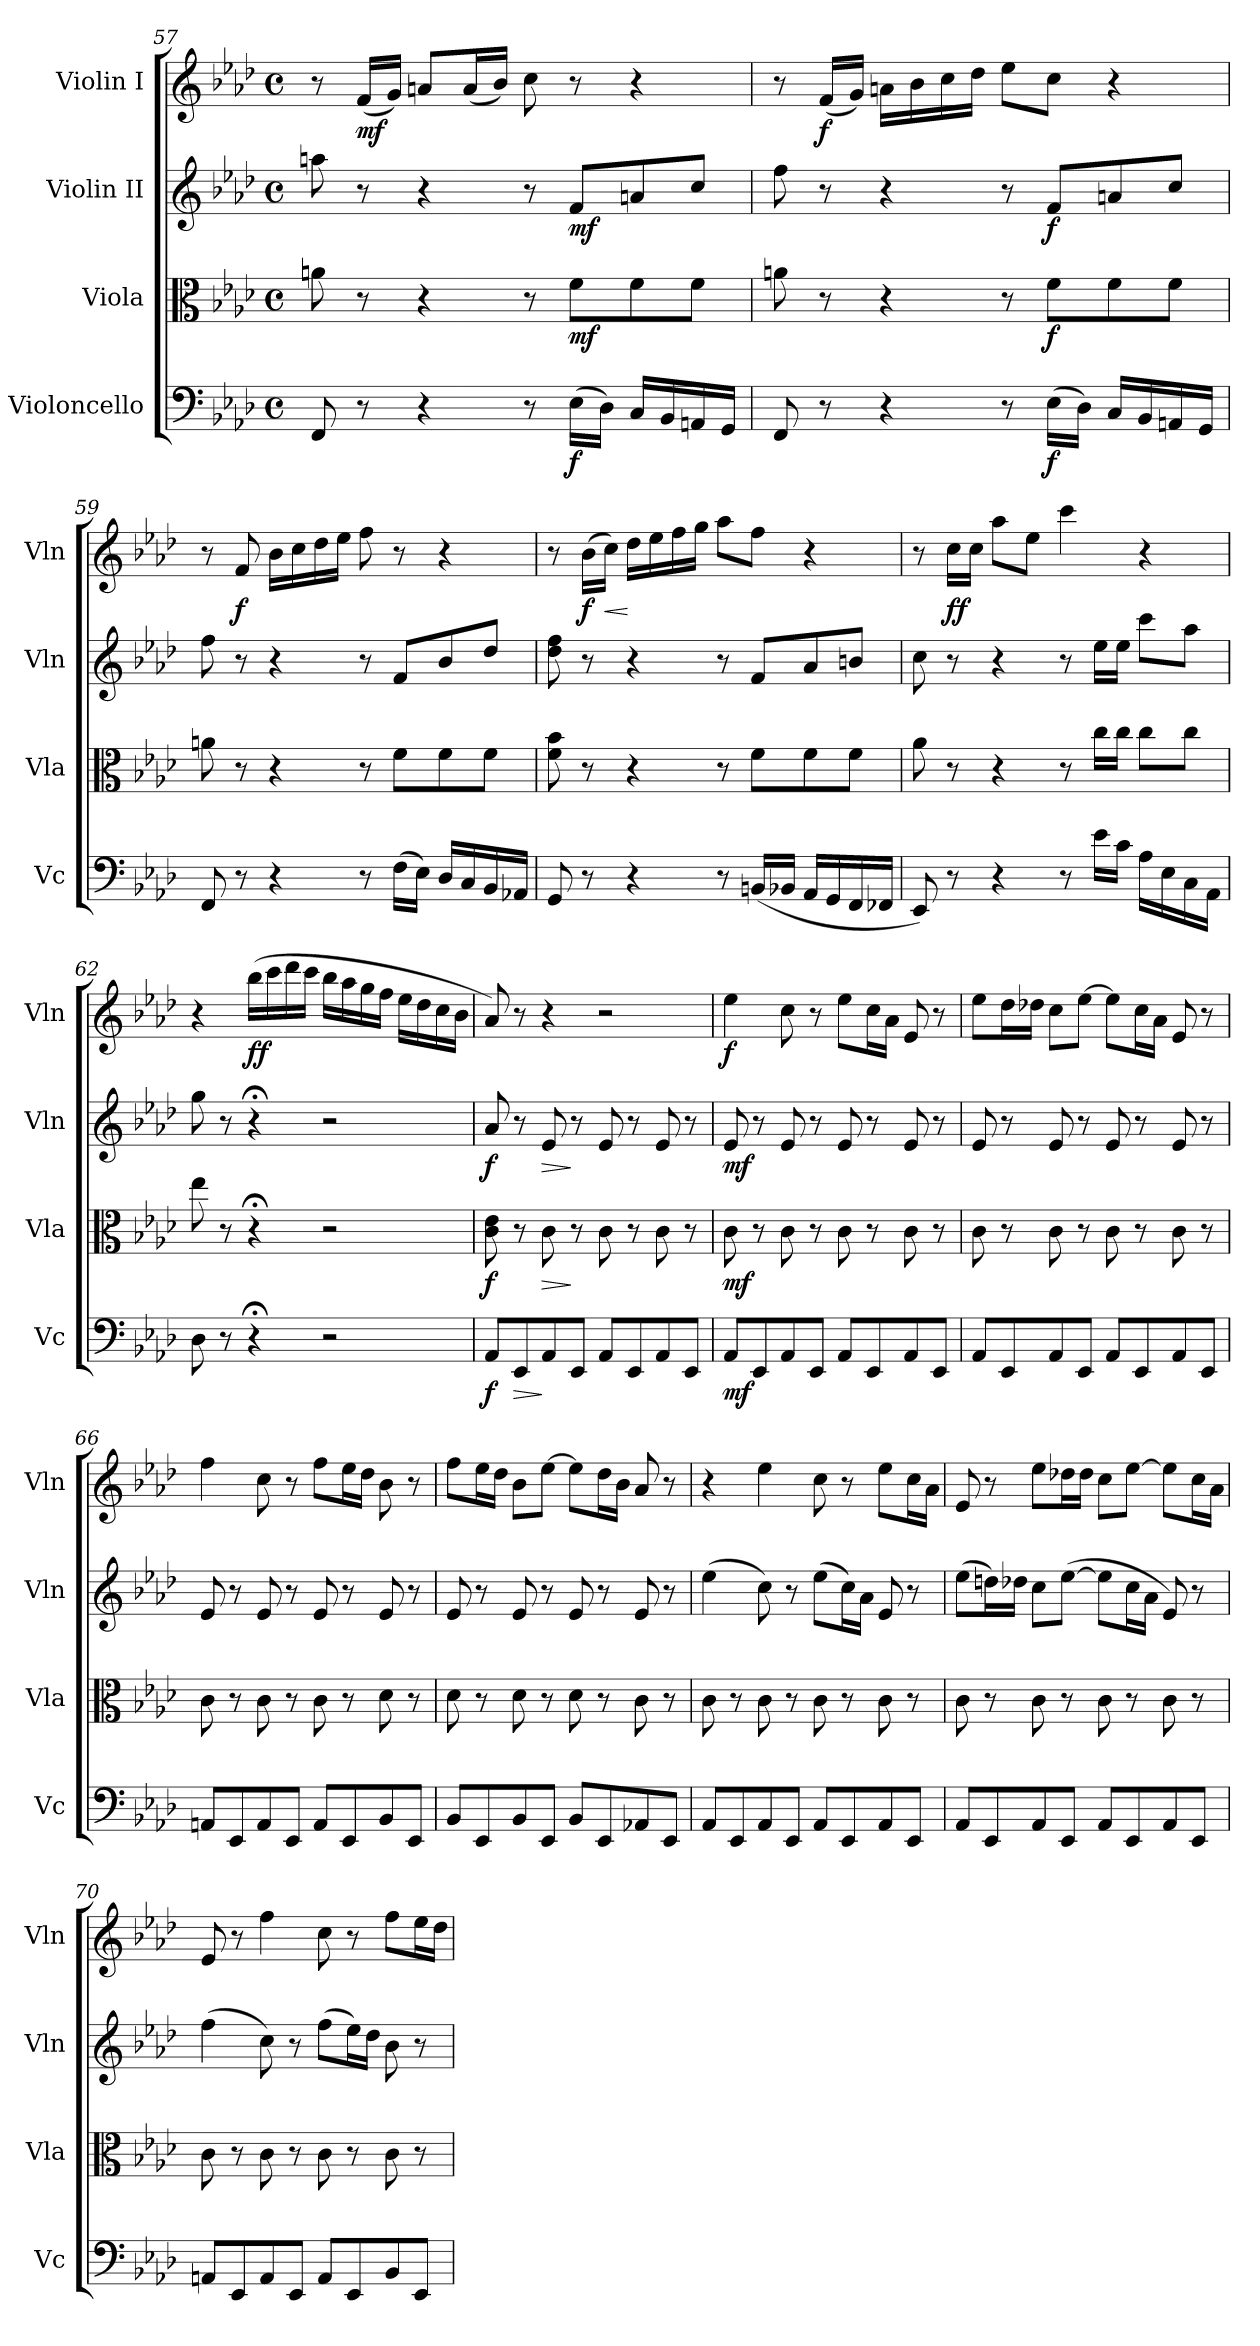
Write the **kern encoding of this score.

**kern	**dynam	**kern	**dynam	**kern	**dynam	**kern	**dynam
*part4	*part4	*part3	*part3	*part2	*part2	*part1	*part1
*staff4	*staff4	*staff3	*staff3	*staff2	*staff2	*staff1	*staff1
*I"Violoncello	*	*I"Viola	*	*I"Violin II	*	*I"Violin I	*
*I'Vc	*	*I'Vla	*	*I'Vln	*	*I'Vln	*
*clefF4	*	*clefC3	*	*clefG2	*	*clefG2	*
*k[b-e-a-d-]	*	*k[b-e-a-d-]	*	*k[b-e-a-d-]	*	*k[b-e-a-d-]	*
*M4/4	*	*M4/4	*	*M4/4	*	*M4/4	*
*met(c)	*	*met(c)	*	*met(c)	*	*met(c)	*
=57	=57	=57	=57	=57	=57	=57	=57
8FF/	.	8an\	.	8aan\	.	8r	.
!	!	!	!	!	!	!	!LO:DY:b
8r	.	8r	.	8r	.	(<16f/LL	mf
.	.	.	.	.	.	16g/JJ)	.
4r	.	4r	.	4r	.	8an/L	.
.	.	.	.	.	.	(<16a/L	.
.	.	.	.	.	.	16b-/JJ)	.
8r	.	8r	.	8r	.	8cc\	.
!	!LO:DY:b	!	!LO:DY:b	!	!LO:DY:b	!	!
(>16E-\LL	f	8f\L	mf	8f/L	mf	8r	.
16D-\JJ)	.	.	.	.	.	.	.
16C/LL	.	8f\	.	8an/	.	4r	.
16BB-/	.	.	.	.	.	.	.
16AAn/	.	8f\J	.	8cc/J	.	.	.
16GG/JJ	.	.	.	.	.	.	.
=58	=58	=58	=58	=58	=58	=58	=58
8FF/	.	8an\	.	8ff\	.	8r	.
!	!	!	!	!	!	!	!LO:DY:b
8r	.	8r	.	8r	.	(<16f/LL	f
.	.	.	.	.	.	16g/JJ)	.
4r	.	4r	.	4r	.	16an\LL	.
.	.	.	.	.	.	16b-\	.
.	.	.	.	.	.	16cc\	.
.	.	.	.	.	.	16dd-\JJ	.
8r	.	8r	.	8r	.	8ee-\L	.
!	!LO:DY:b	!	!LO:DY:b	!	!LO:DY:b	!	!
(>16E-\LL	f	8f\L	f	8f/L	f	8cc\J	.
16D-\JJ)	.	.	.	.	.	.	.
16C/LL	.	8f\	.	8an/	.	4r	.
16BB-/	.	.	.	.	.	.	.
16AAn/	.	8f\J	.	8cc/J	.	.	.
16GG/JJ	.	.	.	.	.	.	.
!!LO:PB:g=z
=59	=59	=59	=59	=59	=59	=59	=59
8FF/	.	8an\	.	8ff\	.	8r	.
!	!	!	!	!	!	!	!LO:DY:b
8r	.	8r	.	8r	.	8f/	f
4r	.	4r	.	4r	.	16b-\LL	.
.	.	.	.	.	.	16cc\	.
.	.	.	.	.	.	16dd-\	.
.	.	.	.	.	.	16ee-\JJ	.
8r	.	8r	.	8r	.	8ff\	.
(>16F\LL	.	8f\L	.	8f/L	.	8r	.
16E-\JJ)	.	.	.	.	.	.	.
16D-/LL	.	8f\	.	8b-/	.	4r	.
16C/	.	.	.	.	.	.	.
16BB-/	.	8f\J	.	8dd-/J	.	.	.
16AA-X/JJ	.	.	.	.	.	.	.
=60	=60	=60	=60	=60	=60	=60	=60
8GG/	.	8f\ 8b-\	.	8dd-\ 8ff\	.	8r	.
!	!	!	!	!	!	!	!LO:DY:b
8r	.	8r	.	8r	.	(>16b-\LL	f
!	!	!	!	!	!	!	!LO:HP:b
.	.	.	.	.	.	16cc\JJ)	<
4r	.	4r	.	4r	.	16dd-\LL	[
.	.	.	.	.	.	16ee-\	.
.	.	.	.	.	.	16ff\	.
.	.	.	.	.	.	16gg\JJ	.
8r	.	8r	.	8r	.	8aa-\L	.
(<16BBn/LL	.	8f\L	.	8f/L	.	8ff\J	.
16BB-X/JJ	.	.	.	.	.	.	.
16AA-/LL	.	8f\	.	8a-/	.	4r	.
16GG/	.	.	.	.	.	.	.
16FF/	.	8f\J	.	8bn/J	.	.	.
16FF-X/JJ	.	.	.	.	.	.	.
=61	=61	=61	=61	=61	=61	=61	=61
8EE-/)	.	8a-\	.	8cc\	.	8r	.
!	!	!	!	!	!	!	!LO:DY:b
8r	.	8r	.	8r	.	16cc\LL	ff
.	.	.	.	.	.	16cc\JJ	.
4r	.	4r	.	4r	.	8aa-\L	.
.	.	.	.	.	.	8ee-\J	.
8r	.	8r	.	8r	.	4ccc\	.
16e-\LL	.	16cc\LL	.	16ee-\LL	.	.	.
16c\JJ	.	16cc\JJ	.	16ee-\JJ	.	.	.
16A-\LL	.	8cc\L	.	8ccc\L	.	4r	.
16E-\	.	.	.	.	.	.	.
16C\	.	8cc\J	.	8aa-\J	.	.	.
16AA-\JJ	.	.	.	.	.	.	.
!!LO:LB:g=z
=62	=62	=62	=62	=62	=62	=62	=62
8D-\	.	8ee-\	.	8gg\	.	4r	.
8r	.	8r	.	8r	.	.	.
!	!	!	!	!	!	!	!LO:DY:b
4r;<	.	4r;<	.	4r;<	.	(>16bb-\LL	ff
.	.	.	.	.	.	16ccc\	.
.	.	.	.	.	.	16ddd-\	.
.	.	.	.	.	.	16ccc\JJ	.
2r	.	2r	.	2r	.	16bb-\LL	.
.	.	.	.	.	.	16aa-\	.
.	.	.	.	.	.	16gg\	.
.	.	.	.	.	.	16ff\JJ	.
.	.	.	.	.	.	16ee-\LL	.
.	.	.	.	.	.	16dd-\	.
.	.	.	.	.	.	16cc\	.
.	.	.	.	.	.	16b-\JJ	.
=63	=63	=63	=63	=63	=63	=63	=63
!	!LO:DY:b	!	!LO:DY:b	!	!LO:DY:b	!	!
8AA-/L	f	8c\ 8e-\	f	8a-/	f	8a-/)	.
!	!LO:HP:b	!	!	!	!	!	!
8EE-/	>	8r	.	8r	.	8r	.
!	!	!	!LO:HP:b	!	!LO:HP:b	!	!
8AA-/	]	8c\	>	8e-/	>	4r	.
8EE-/J	.	8r	]	8r	]	.	.
8AA-/L	.	8c\	.	8e-/	.	2r	.
8EE-/	.	8r	.	8r	.	.	.
8AA-/	.	8c\	.	8e-/	.	.	.
8EE-/J	.	8r	.	8r	.	.	.
=64	=64	=64	=64	=64	=64	=64	=64
!	!LO:DY:b	!	!LO:DY:b	!	!LO:DY:b	!	!LO:DY:b
8AA-/L	mf	8c\	mf	8e-/	mf	4ee-\	f
8EE-/	.	8r	.	8r	.	.	.
8AA-/	.	8c\	.	8e-/	.	8cc\	.
8EE-/J	.	8r	.	8r	.	8r	.
8AA-/L	.	8c\	.	8e-/	.	8ee-\L	.
8EE-/	.	8r	.	8r	.	16cc\L	.
.	.	.	.	.	.	16a-\JJ	.
8AA-/	.	8c\	.	8e-/	.	8e-/	.
8EE-/J	.	8r	.	8r	.	8r	.
!!LO:LB:g=z
=65	=65	=65	=65	=65	=65	=65	=65
8AA-/L	.	8c\	.	8e-/	.	8ee-\L	.
8EE-/	.	8r	.	8r	.	16dd-\L	.
.	.	.	.	.	.	16dd-X\JJ	.
8AA-/	.	8c\	.	8e-/	.	8cc\L	.
8EE-/J	.	8r	.	8r	.	[8ee-\J	.
8AA-/L	.	8c\	.	8e-/	.	8ee-\L]	.
8EE-/	.	8r	.	8r	.	16cc\L	.
.	.	.	.	.	.	16a-\JJ	.
8AA-/	.	8c\	.	8e-/	.	8e-/	.
8EE-/J	.	8r	.	8r	.	8r	.
=66	=66	=66	=66	=66	=66	=66	=66
8AAn/L	.	8c\	.	8e-/	.	4ff\	.
8EE-/	.	8r	.	8r	.	.	.
8AA/	.	8c\	.	8e-/	.	8cc\	.
8EE-/J	.	8r	.	8r	.	8r	.
8AA/L	.	8c\	.	8e-/	.	8ff\L	.
8EE-/	.	8r	.	8r	.	16ee-\L	.
.	.	.	.	.	.	16dd-\JJ	.
8BB-/	.	8d-\	.	8e-/	.	8b-\	.
8EE-/J	.	8r	.	8r	.	8r	.
=67	=67	=67	=67	=67	=67	=67	=67
8BB-/L	.	8d-\	.	8e-/	.	8ff\L	.
8EE-/	.	8r	.	8r	.	16ee-\L	.
.	.	.	.	.	.	16dd-\JJ	.
8BB-/	.	8d-\	.	8e-/	.	8b-\L	.
8EE-/J	.	8r	.	8r	.	[8ee-\J	.
8BB-/L	.	8d-\	.	8e-/	.	8ee-\L]	.
8EE-/	.	8r	.	8r	.	16dd-\L	.
.	.	.	.	.	.	16b-\JJ	.
8AA-X/	.	8c\	.	8e-/	.	8a-/	.
8EE-/J	.	8r	.	8r	.	8r	.
=68	=68	=68	=68	=68	=68	=68	=68
8AA-/L	.	8c\	.	(>4ee-\	.	4r	.
8EE-/	.	8r	.	.	.	.	.
8AA-/	.	8c\	.	8cc\)	.	4ee-\	.
8EE-/J	.	8r	.	8r	.	.	.
8AA-/L	.	8c\	.	(>8ee-\L	.	8cc\	.
8EE-/	.	8r	.	16cc\L)	.	8r	.
.	.	.	.	16a-\JJ	.	.	.
8AA-/	.	8c\	.	8e-/	.	8ee-\L	.
8EE-/J	.	8r	.	8r	.	16cc\L	.
.	.	.	.	.	.	16a-\JJ	.
!!LO:PB:g=z
=69	=69	=69	=69	=69	=69	=69	=69
8AA-/L	.	8c\	.	(>8ee-\L	.	8e-/	.
8EE-/	.	8r	.	16ddn\L)	.	8r	.
.	.	.	.	16dd-X\JJ	.	.	.
8AA-/	.	8c\	.	8cc\L	.	8ee-\L	.
8EE-/J	.	8r	.	(>[8ee-\J	.	16dd-X\L	.
.	.	.	.	.	.	16dd-\JJ	.
8AA-/L	.	8c\	.	8ee-\L]	.	8cc\L	.
8EE-/	.	8r	.	16cc\L	.	[8ee-\J	.
.	.	.	.	16a-\JJ	.	.	.
8AA-/	.	8c\	.	8e-/)	.	8ee-\L]	.
8EE-/J	.	8r	.	8r	.	16cc\L	.
.	.	.	.	.	.	16a-\JJ	.
=70	=70	=70	=70	=70	=70	=70	=70
8AAn/L	.	8c\	.	(>4ff\	.	8e-/	.
8EE-/	.	8r	.	.	.	8r	.
8AA/	.	8c\	.	8cc\)	.	4ff\	.
8EE-/J	.	8r	.	8r	.	.	.
8AA/L	.	8c\	.	(>8ff\L	.	8cc\	.
8EE-/	.	8r	.	16ee-\L)	.	8r	.
.	.	.	.	16dd-\JJ	.	.	.
8BB-/	.	8c\	.	8b-\	.	8ff\L	.
8EE-/J	.	8r	.	8r	.	16ee-\L	.
.	.	.	.	.	.	16dd-\JJ	.
=	=	=	=	=	=	=	=
*-	*-	*-	*-	*-	*-	*-	*-
